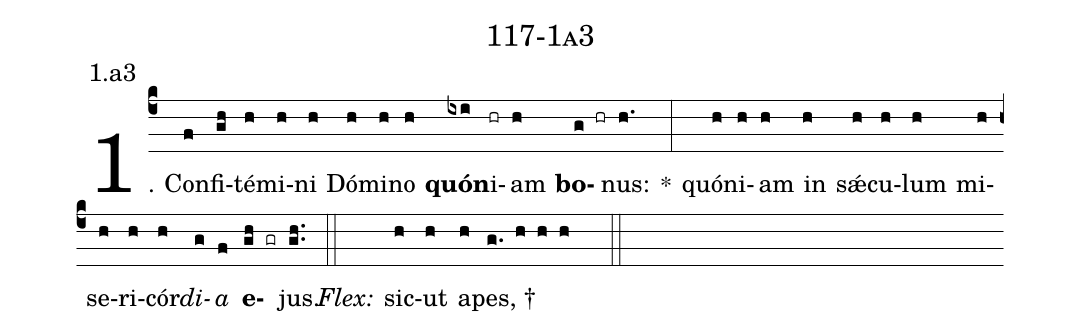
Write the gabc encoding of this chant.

name: 117-1a3;
annotation: 1.a3;
%%
(c4)1. Con(f)fi(gh)té(h)mi(h)ni(h) Dó(h)mi(h)no(h) <b>quón</b>(ixi)i(hr)am(h) <b>bo</b>(g hr)nus:(h.) *(:) quón(h)i(h)am(h) in(h) sǽ(h)cu(h)lum(h) mi(h)se(h)ri(h)cór(h)<i>di</i>(g)<i>a</i>(f) <b>e</b>(gh gr)jus.(gh..) (::)
<i>Flex:</i>()  sic(h)ut(h) a(h)pes, †(g. h h h  ::)
